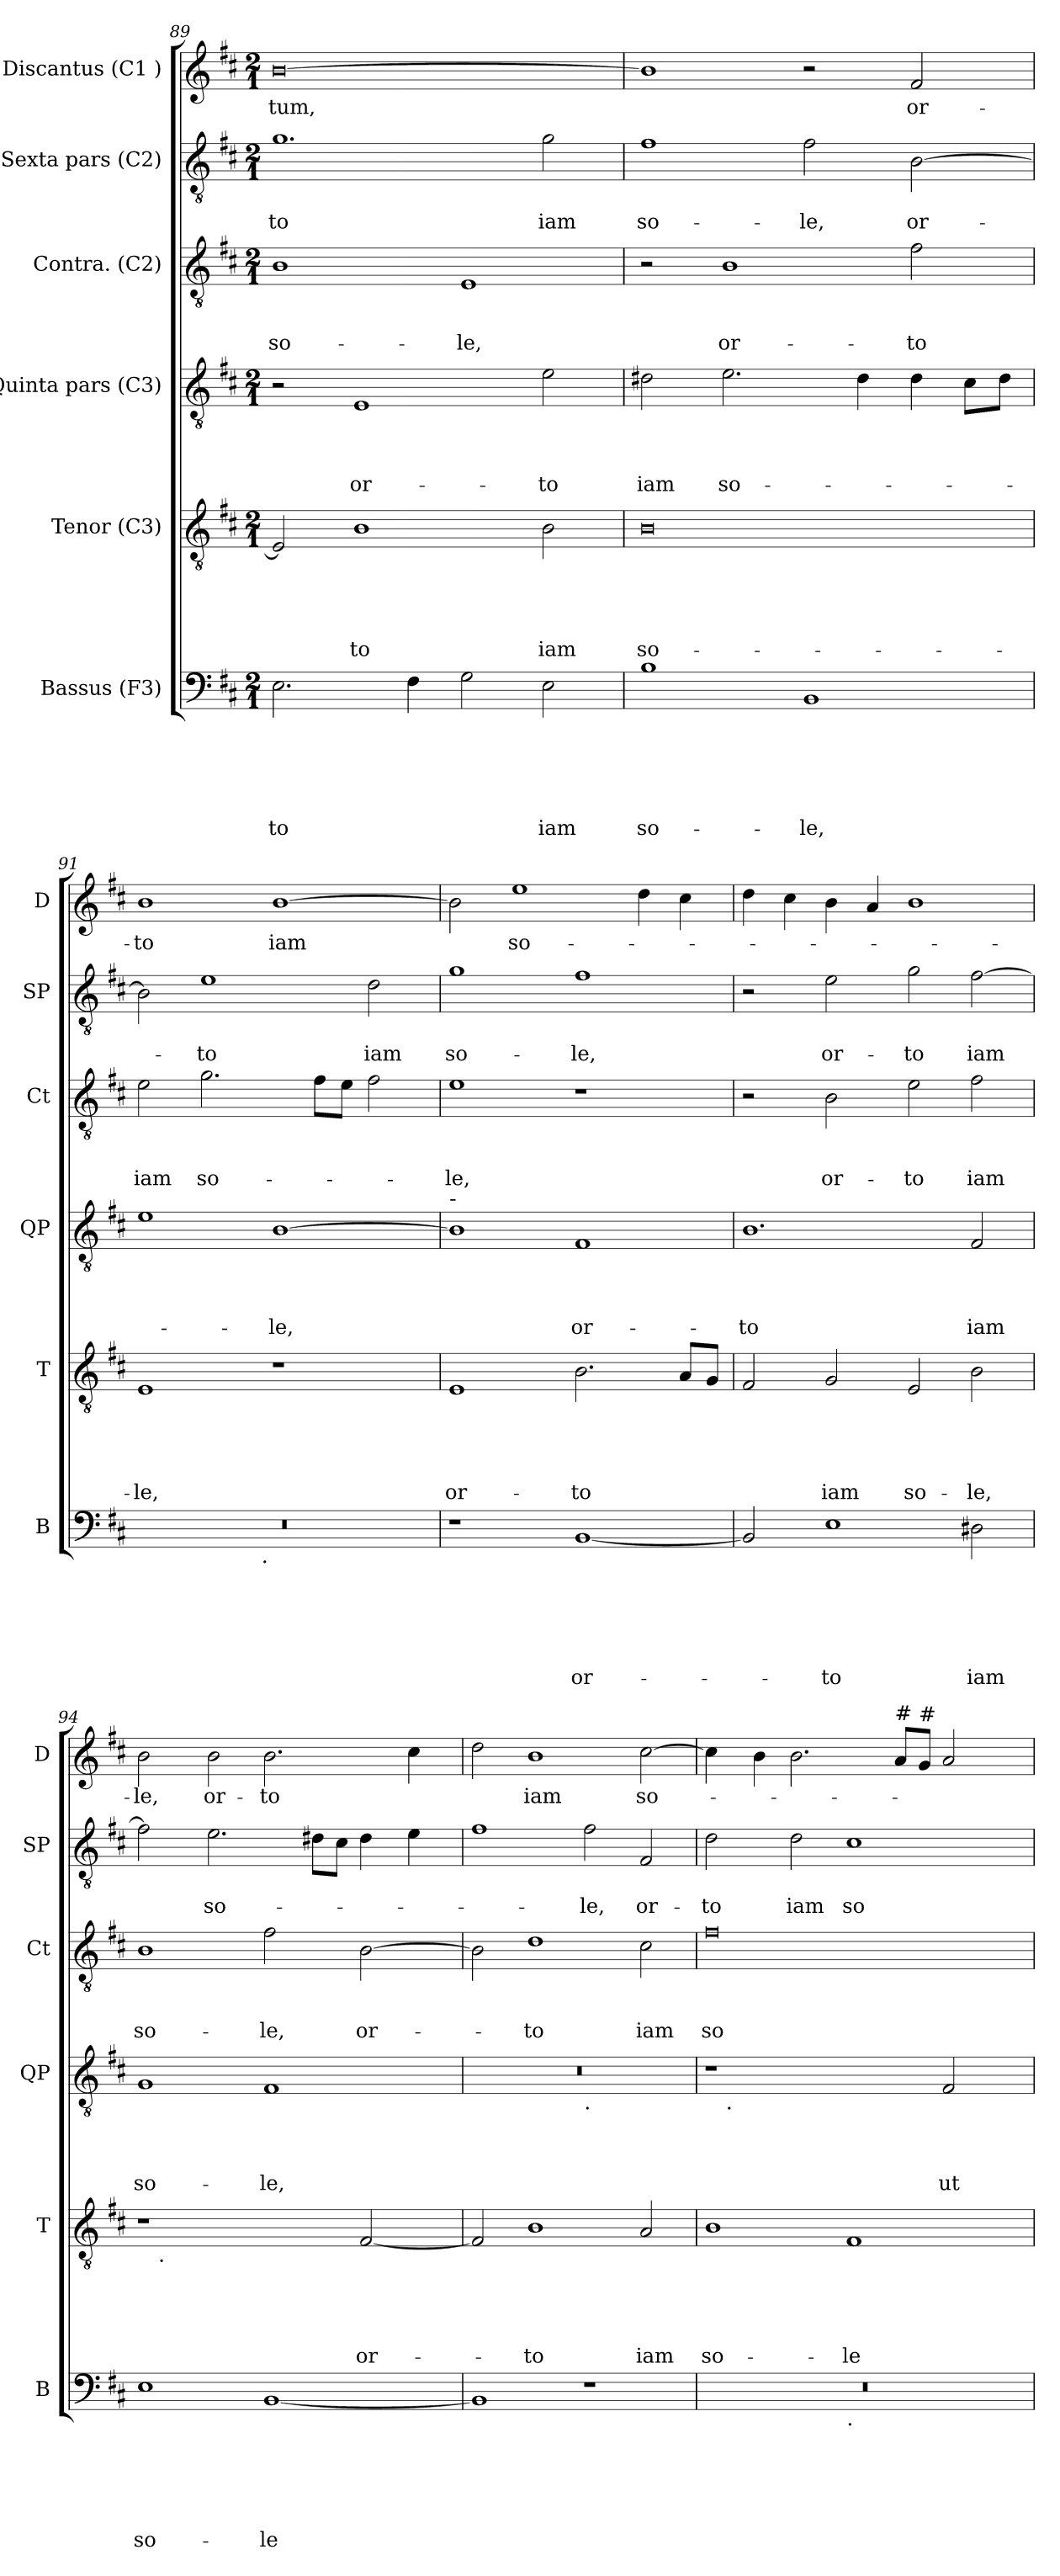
**kern	**text	**text	**text	**text	**text	**text	**kern	**text	**text	**text	**text	**text	**kern	**text	**text	**text	**text	**kern	**text	**text	**text	**kern	**text	**text	**kern	**text
*part6	*part6	*part6	*part6	*part6	*part6	*part6	*part5	*part5	*part5	*part5	*part5	*part5	*part4	*part4	*part4	*part4	*part4	*part3	*part3	*part3	*part3	*part2	*part2	*part2	*part1	*part1
*staff6	*staff6	*staff6	*staff6	*staff6	*staff6	*staff6	*staff5	*staff5	*staff5	*staff5	*staff5	*staff5	*staff4	*staff4	*staff4	*staff4	*staff4	*staff3	*staff3	*staff3	*staff3	*staff2	*staff2	*staff2	*staff1	*staff1
*I"Bassus (F3)	*	*	*	*	*	*	*I"Tenor (C3)	*	*	*	*	*	*I"Quinta pars (C3)	*	*	*	*	*I"Contra. (C2)	*	*	*	*I"Sexta pars (C2)	*	*	*I"Discantus (C1 )	*
*I'B	*	*	*	*	*	*	*I'T	*	*	*	*	*	*I'QP	*	*	*	*	*I'Ct	*	*	*	*I'SP	*	*	*I'D	*
*clefF4	*	*	*	*	*	*	*clefGv2	*	*	*	*	*	*clefGv2	*	*	*	*	*clefGv2	*	*	*	*clefGv2	*	*	*clefG2	*
*k[f#c#]	*	*	*	*	*	*	*k[f#c#]	*	*	*	*	*	*k[f#c#]	*	*	*	*	*k[f#c#]	*	*	*	*k[f#c#]	*	*	*k[f#c#]	*
*D:	*	*	*	*	*	*	*D:	*	*	*	*	*	*D:	*	*	*	*	*D:	*	*	*	*D:	*	*	*D:	*
*M2/1	*	*	*	*	*	*	*M2/1	*	*	*	*	*	*M2/1	*	*	*	*	*M2/1	*	*	*	*M2/1	*	*	*M2/1	*
=89	=89	=89	=89	=89	=89	=89	=89	=89	=89	=89	=89	=89	=89	=89	=89	=89	=89	=89	=89	=89	=89	=89	=89	=89	=89	=89
!	!	!	!	!	!	!LO:LY:b	!	!	!	!	!	!	!	!	!	!	!	!	!	!	!LO:LY:b	!	!	!LO:LY:b	!	!LO:LY:b
2.E\	.	.	.	.	.	-to	2E/]	.	.	.	.	.	2r	.	.	.	.	1B	.	.	so-	1.g	.	-to	[>0b	-tum,
!	!	!	!	!	!	!	!	!	!	!	!	!LO:LY:b	!	!	!	!	!LO:LY:b	!	!	!	!	!	!	!	!	!
.	.	.	.	.	.	.	1B	.	.	.	.	-to	1E	.	.	.	or-	.	.	.	.	.	.	.	.	.
4F#\	.	.	.	.	.	.	.	.	.	.	.	.	.	.	.	.	.	.	.	.	.	.	.	.	.	.
!	!	!	!	!	!	!	!	!	!	!	!	!	!	!	!	!	!	!	!	!	!LO:LY:b	!	!	!	!	!
2G\	.	.	.	.	.	.	.	.	.	.	.	.	.	.	.	.	.	1E	.	.	-le,	.	.	.	.	.
!	!	!	!	!	!	!LO:LY:b	!	!	!	!	!	!LO:LY:b	!	!	!	!	!LO:LY:b	!	!	!	!	!	!	!LO:LY:b	!	!
2E\	.	.	.	.	.	iam	2B\	.	.	.	.	iam	2e\	.	.	.	-to	.	.	.	.	2g\	.	iam	.	.
=90	=90	=90	=90	=90	=90	=90	=90	=90	=90	=90	=90	=90	=90	=90	=90	=90	=90	=90	=90	=90	=90	=90	=90	=90	=90	=90
!	!	!	!	!	!	!LO:LY:b	!	!	!	!	!	!LO:LY:b:rj	!	!	!	!	!LO:LY:b	!	!	!	!	!	!	!LO:LY:b	!	!
1B	.	.	.	.	.	so-	0B	.	.	.	.	so-	2d#X\	.	.	.	iam	2r	.	.	.	1f#	.	so-	1b]	.
!	!	!	!	!	!	!	!	!	!	!	!	!	!	!	!	!	!LO:LY:b	!	!	!	!LO:LY:b	!	!	!	!	!
.	.	.	.	.	.	.	.	.	.	.	.	.	2.e\	.	.	.	so-	1B	.	.	or-	.	.	.	.	.
!	!	!	!	!	!	!LO:LY:b	!	!	!	!	!	!	!	!	!	!	!	!	!	!	!	!	!	!LO:LY:b	!	!
1BB	.	.	.	.	.	-le,	.	.	.	.	.	.	.	.	.	.	.	.	.	.	.	2f#\	.	-le,	2r	.
.	.	.	.	.	.	.	.	.	.	.	.	.	4d#\	.	.	.	.	.	.	.	.	.	.	.	.	.
!	!	!	!	!	!	!	!	!	!	!	!	!	!	!	!	!	!	!	!	!	!LO:LY:b	!	!	!LO:LY:b	!	!LO:LY:b
.	.	.	.	.	.	.	.	.	.	.	.	.	4d#\	.	.	.	.	2f#\	.	.	-to	[>2B\	.	or-	2f#/	or-
.	.	.	.	.	.	.	.	.	.	.	.	.	8c#\L	.	.	.	.	.	.	.	.	.	.	.	.	.
.	.	.	.	.	.	.	.	.	.	.	.	.	8d#\J	.	.	.	.	.	.	.	.	.	.	.	.	.
=91	=91	=91	=91	=91	=91	=91	=91	=91	=91	=91	=91	=91	=91	=91	=91	=91	=91	=91	=91	=91	=91	=91	=91	=91	=91	=91
!	!	!	!	!	!	!	!	!	!	!	!	!LO:LY:b	!	!	!	!	!	!	!	!	!LO:LY:b	!	!	!	!	!LO:LY:b
*^	*	*	*	*	*	*	*	*	*	*	*	*	*	*	*	*	*	*	*	*	*	*	*	*	*	*
0r	2ryy	.	.	.	.	.	.	1E	.	.	.	.	-le,	1e	.	.	.	.	2e\	.	.	iam	2B\]	.	.	1b	-to
!	!	!	!	!	!	!	!	!	!	!	!	!	!	!	!	!	!	!	!	!	!	!LO:LY:b	!	!	!LO:LY:b	!	!
.	4...ryy	.	.	.	.	.	.	.	.	.	.	.	.	.	.	.	.	.	2.g\	.	.	so-	1e	.	-to	.	.
!	!LO:TX:b:t=.	!	!	!	!	!	!	!	!	!	!	!	!	!	!	!	!	!	!	!	!	!	!	!	!	!	!
.	1ryy	.	.	.	.	.	.	.	.	.	.	.	.	.	.	.	.	.	.	.	.	.	.	.	.	.	.
!	!	!	!	!	!	!	!	!	!	!	!	!	!	!	!	!	!	!LO:LY:b	!	!	!	!	!	!	!	!	!LO:LY:b
.	.	.	.	.	.	.	.	1r	.	.	.	.	.	[<1B	.	.	.	-le,	.	.	.	.	.	.	.	[<1b	iam
.	.	.	.	.	.	.	.	.	.	.	.	.	.	.	.	.	.	.	8f#\L	.	.	.	.	.	.	.	.
.	.	.	.	.	.	.	.	.	.	.	.	.	.	.	.	.	.	.	8e\J	.	.	.	.	.	.	.	.
!	!	!	!	!	!	!	!	!	!	!	!	!	!	!	!	!	!	!	!	!	!	!	!	!	!LO:LY:b	!	!
.	.	.	.	.	.	.	.	.	.	.	.	.	.	.	.	.	.	.	2f#\	.	.	.	2d\	.	iam	.	.
.	32ryy	.	.	.	.	.	.	.	.	.	.	.	.	.	.	.	.	.	.	.	.	.	.	.	.	.	.
!!LO:LB:g=z
=92	=92	=92	=92	=92	=92	=92	=92	=92	=92	=92	=92	=92	=92	=92	=92	=92	=92	=92	=92	=92	=92	=92	=92	=92	=92	=92	=92
!	!	!	!	!	!	!	!	!	!	!	!	!	!	!LO:TX:a:t=-	!	!	!	!	!	!	!	!	!	!	!	!	!
!	!	!	!	!	!	!	!	!	!	!	!	!	!LO:LY:b	!	!	!	!	!	!	!	!	!LO:LY:b	!	!	!LO:LY:b	!	!
*v	*v	*	*	*	*	*	*	*	*	*	*	*	*	*	*	*	*	*	*	*	*	*	*	*	*	*	*
1r	.	.	.	.	.	.	1E	.	.	.	.	or-	1B]	.	.	.	.	1e	.	.	-le,	1g	.	so-	2b\]	.
!	!	!	!	!	!	!	!	!	!	!	!	!	!	!	!	!	!	!	!	!	!	!	!	!	!	!LO:LY:b
.	.	.	.	.	.	.	.	.	.	.	.	.	.	.	.	.	.	.	.	.	.	.	.	.	1ee	so-
!	!	!	!	!	!	!LO:LY:b	!	!	!	!	!	!LO:LY:b	!	!	!	!	!LO:LY:b	!	!	!	!	!	!	!LO:LY:b	!	!
[<1BB	.	.	.	.	.	or-	2.B\	.	.	.	.	-to	1F#	.	.	.	or-	1r	.	.	.	1f#	.	-le,	.	.
.	.	.	.	.	.	.	.	.	.	.	.	.	.	.	.	.	.	.	.	.	.	.	.	.	4dd\	.
.	.	.	.	.	.	.	8A/L	.	.	.	.	.	.	.	.	.	.	.	.	.	.	.	.	.	4cc#\	.
.	.	.	.	.	.	.	8G/J	.	.	.	.	.	.	.	.	.	.	.	.	.	.	.	.	.	.	.
=93	=93	=93	=93	=93	=93	=93	=93	=93	=93	=93	=93	=93	=93	=93	=93	=93	=93	=93	=93	=93	=93	=93	=93	=93	=93	=93
!	!	!	!	!	!	!	!	!	!	!	!	!	!	!	!	!	!LO:LY:b	!	!	!	!	!	!	!	!	!
2BB/]	.	.	.	.	.	.	2F#/	.	.	.	.	.	1.B	.	.	.	-to	2r	.	.	.	2r	.	.	4dd\	.
.	.	.	.	.	.	.	.	.	.	.	.	.	.	.	.	.	.	.	.	.	.	.	.	.	4cc#\	.
!	!	!	!	!	!	!LO:LY:b	!	!	!	!	!	!LO:LY:b	!	!	!	!	!	!	!	!	!LO:LY:b	!	!	!LO:LY:b	!	!
1E	.	.	.	.	.	-to	2G/	.	.	.	.	iam	.	.	.	.	.	2B\	.	.	or-	2e\	.	or-	4b\	.
.	.	.	.	.	.	.	.	.	.	.	.	.	.	.	.	.	.	.	.	.	.	.	.	.	4a/	.
!	!	!	!	!	!	!	!	!	!	!	!	!LO:LY:b	!	!	!	!	!	!	!	!	!LO:LY:b	!	!	!LO:LY:b	!	!
.	.	.	.	.	.	.	2E/	.	.	.	.	so-	.	.	.	.	.	2e\	.	.	-to	2g\	.	-to	1b	.
!	!	!	!	!	!	!LO:LY:b	!	!	!	!	!	!LO:LY:b	!	!	!	!	!LO:LY:b	!	!	!	!LO:LY:b	!	!	!LO:LY:b	!	!
2D#X\	.	.	.	.	.	iam	2B\	.	.	.	.	-le,	2F#/	.	.	.	iam	2f#\	.	.	iam	[>2f#\	.	iam	.	.
=94	=94	=94	=94	=94	=94	=94	=94	=94	=94	=94	=94	=94	=94	=94	=94	=94	=94	=94	=94	=94	=94	=94	=94	=94	=94	=94
!	!	!	!	!	!	!LO:LY:b	!	!	!	!	!	!	!	!	!	!	!LO:LY:b	!	!	!	!LO:LY:b	!	!	!	!	!LO:LY:b
*	*	*	*	*	*	*	*^	*	*	*	*	*	*	*	*	*	*	*	*	*	*	*	*	*	*	*
1E	.	.	.	.	.	so-	1r	16.ryy	.	.	.	.	.	1G	.	.	.	so-	1B	.	.	so-	2f#\]	.	.	2b\	-le,
!	!	!	!	!	!	!	!	!LO:TX:b:t=.	!	!	!	!	!	!	!	!	!	!	!	!	!	!	!	!	!	!	!
.	.	.	.	.	.	.	.	1ryy	.	.	.	.	.	.	.	.	.	.	.	.	.	.	.	.	.	.	.
!	!	!	!	!	!	!	!	!	!	!	!	!	!	!	!	!	!	!	!	!	!	!	!	!	!LO:LY:b	!	!LO:LY:b
.	.	.	.	.	.	.	.	.	.	.	.	.	.	.	.	.	.	.	.	.	.	.	2.e\	.	so-	2b\	or-
!	!	!	!	!	!	!LO:LY:b	!	!	!	!	!	!	!	!	!	!	!	!LO:LY:b	!	!	!	!LO:LY:b	!	!	!	!	!LO:LY:b
[<1BB	.	.	.	.	.	-le	2ryy	.	.	.	.	.	.	1F#	.	.	.	-le,	2f#\	.	.	-le,	.	.	.	2.b\	-to
.	.	.	.	.	.	.	.	2ryy	.	.	.	.	.	.	.	.	.	.	.	.	.	.	.	.	.	.	.
.	.	.	.	.	.	.	.	.	.	.	.	.	.	.	.	.	.	.	.	.	.	.	8d#X\L	.	.	.	.
.	.	.	.	.	.	.	.	.	.	.	.	.	.	.	.	.	.	.	.	.	.	.	8c#\J	.	.	.	.
!	!	!	!	!	!	!	!	!	!	!	!	!	!LO:LY:b	!	!	!	!	!	!	!	!	!LO:LY:b	!	!	!	!	!
.	.	.	.	.	.	.	[<2F#/	.	.	.	.	.	or-	.	.	.	.	.	[>2B\	.	.	or-	4d#\	.	.	.	.
.	.	.	.	.	.	.	.	4ryy	.	.	.	.	.	.	.	.	.	.	.	.	.	.	.	.	.	.	.
.	.	.	.	.	.	.	.	.	.	.	.	.	.	.	.	.	.	.	.	.	.	.	4e\	.	.	4cc#\	.
.	.	.	.	.	.	.	.	8ryy	.	.	.	.	.	.	.	.	.	.	.	.	.	.	.	.	.	.	.
.	.	.	.	.	.	.	.	32ryy	.	.	.	.	.	.	.	.	.	.	.	.	.	.	.	.	.	.	.
*	*	*	*	*	*	*	*v	*v	*	*	*	*	*	*	*	*	*	*	*	*	*	*	*	*	*	*	*
=95	=95	=95	=95	=95	=95	=95	=95	=95	=95	=95	=95	=95	=95	=95	=95	=95	=95	=95	=95	=95	=95	=95	=95	=95	=95	=95
*	*	*	*	*	*	*	*	*	*	*	*	*	*^	*	*	*	*	*	*	*	*	*	*	*	*	*
1BB]	.	.	.	.	.	.	2F#/]	.	.	.	.	.	0r	1ryy	.	.	.	.	2B\]	.	.	.	1f#	.	.	2dd\	.
!	!	!	!	!	!	!	!	!	!	!	!	!LO:LY:b	!	!	!	!	!	!	!	!	!	!LO:LY:b	!	!	!	!	!LO:LY:b
.	.	.	.	.	.	.	1B	.	.	.	.	-to	.	.	.	.	.	.	1d	.	.	-to	.	.	.	1b	iam
!	!	!	!	!	!	!	!	!	!	!	!	!	!	!LO:TX:b:t=.	!	!	!	!	!	!	!	!	!	!	!	!	!
!	!	!	!	!	!	!	!	!	!	!	!	!	!	!	!	!	!	!	!	!	!	!	!	!	!LO:LY:b	!	!
1r	.	.	.	.	.	.	.	.	.	.	.	.	.	1ryy	.	.	.	.	.	.	.	.	2f#\	.	-le,	.	.
!	!	!	!	!	!	!	!	!	!	!	!	!LO:LY:b	!	!	!	!	!	!	!	!	!	!LO:LY:b	!	!	!LO:LY:b	!	!LO:LY:b
.	.	.	.	.	.	.	2A/	.	.	.	.	iam	.	.	.	.	.	.	2c#\	.	.	iam	2F#/	.	or-	[>2cc#\	so-
=96	=96	=96	=96	=96	=96	=96	=96	=96	=96	=96	=96	=96	=96	=96	=96	=96	=96	=96	=96	=96	=96	=96	=96	=96	=96	=96	=96
!	!	!	!	!	!	!	!	!	!	!	!	!LO:LY:b	!	!	!	!	!	!	!	!	!	!LO:LY:b:rj	!	!	!LO:LY:b	!	!
*^	*	*	*	*	*	*	*	*	*	*	*	*	*	*	*	*	*	*	*	*	*	*	*	*	*	*	*
0r	1ryy	.	.	.	.	.	.	1B	.	.	.	.	so-	1r	16.ryy	.	.	.	.	0f#	.	.	so-	2d\	.	-to	4cc#\]	.
!	!	!	!	!	!	!	!	!	!	!	!	!	!	!	!LO:TX:b:t=.	!	!	!	!	!	!	!	!	!	!	!	!	!
.	.	.	.	.	.	.	.	.	.	.	.	.	.	.	1ryy	.	.	.	.	.	.	.	.	.	.	.	.	.
.	.	.	.	.	.	.	.	.	.	.	.	.	.	.	.	.	.	.	.	.	.	.	.	.	.	.	4b\	.
!	!	!	!	!	!	!	!	!	!	!	!	!	!	!	!	!	!	!	!	!	!	!	!	!	!	!LO:LY:b	!	!
.	.	.	.	.	.	.	.	.	.	.	.	.	.	.	.	.	.	.	.	.	.	.	.	2d\	.	iam	2.b\	.
!	!LO:TX:b:t=.	!	!	!	!	!	!	!	!	!	!	!	!	!	!	!	!	!	!	!	!	!	!	!	!	!	!	!
!	!	!	!	!	!	!	!	!	!	!	!	!	!LO:LY:b	!	!	!	!	!	!	!	!	!	!	!	!	!LO:LY:b	!	!
.	1ryy	.	.	.	.	.	.	1F#	.	.	.	.	-le	2ryy	.	.	.	.	.	.	.	.	.	1c#	.	so-	.	.
.	.	.	.	.	.	.	.	.	.	.	.	.	.	.	2ryy	.	.	.	.	.	.	.	.	.	.	.	.	.
!	!	!	!	!	!	!	!	!	!	!	!	!	!	!	!	!	!	!	!	!	!	!	!	!	!	!	!LO:TX:a:t=#	!
.	.	.	.	.	.	.	.	.	.	.	.	.	.	.	.	.	.	.	.	.	.	.	.	.	.	.	8a/L	.
!	!	!	!	!	!	!	!	!	!	!	!	!	!	!	!	!	!	!	!	!	!	!	!	!	!	!	!LO:TX:a:t=#	!
.	.	.	.	.	.	.	.	.	.	.	.	.	.	.	.	.	.	.	.	.	.	.	.	.	.	.	8g/J	.
!	!	!	!	!	!	!	!	!	!	!	!	!	!	!	!	!	!	!	!LO:LY:b	!	!	!	!	!	!	!	!	!
.	.	.	.	.	.	.	.	.	.	.	.	.	.	2F#/	.	.	.	.	ut	.	.	.	.	.	.	.	2a/	.
.	.	.	.	.	.	.	.	.	.	.	.	.	.	.	4ryy	.	.	.	.	.	.	.	.	.	.	.	.	.
.	.	.	.	.	.	.	.	.	.	.	.	.	.	.	8ryy	.	.	.	.	.	.	.	.	.	.	.	.	.
.	.	.	.	.	.	.	.	.	.	.	.	.	.	.	32ryy	.	.	.	.	.	.	.	.	.	.	.	.	.
*v	*v	*	*	*	*	*	*	*	*	*	*	*	*	*v	*v	*	*	*	*	*	*	*	*	*	*	*	*	*
=	=	=	=	=	=	=	=	=	=	=	=	=	=	=	=	=	=	=	=	=	=	=	=	=	=	=
*-	*-	*-	*-	*-	*-	*-	*-	*-	*-	*-	*-	*-	*-	*-	*-	*-	*-	*-	*-	*-	*-	*-	*-	*-	*-	*-
